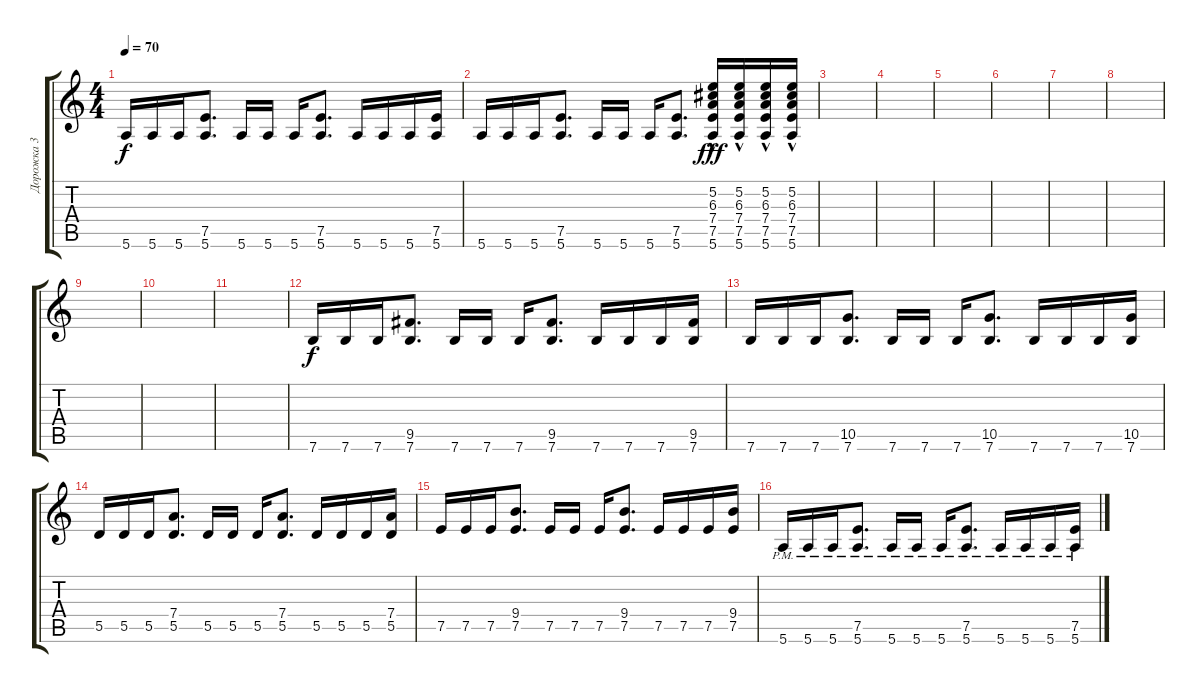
\track ("Дорожка 3" "Дорожка 3") {instrument distortionguitar}
\staff {score tabs}
\tuning (E4 B3 G3 D3 A2 E2) {hide}
\ts (4 4)
\tempo 70
\clef g2
\ks c
5.6.16{dy f} 5.6.16 5.6.16 (7.5 5.6).8{d} 5.6.16 5.6.16 5.6.16 (7.5 5.6).8{d} 5.6.16 5.6.16 5.6.16 (7.5 5.6).16 |
5.6.16 5.6.16 5.6.16 (7.5 5.6).8{d} 5.6.16 5.6.16 5.6.16 (7.5 5.6).8{d} (5.2{hac} 6.3{hac} 7.4{hac} 7.5{hac} 5.6{hac}).16{dy fff} (5.2{hac} 6.3{hac} 7.4{hac} 7.5{hac} 5.6{hac}).16 (5.2{hac} 6.3{hac} 7.4{hac} 7.5{hac} 5.6{hac}).16 (5.2{hac} 6.3{hac} 7.4{hac} 7.5{hac} 5.6{hac}).16 |
|
|
|
|
|
|
|
|
|
7.6.16{dy f} 7.6.16 7.6.16 (9.5 7.6).8{d} 7.6.16 7.6.16 7.6.16 (9.5 7.6).8{d} 7.6.16 7.6.16 7.6.16 (9.5 7.6).16 |
7.6.16 7.6.16 7.6.16 (10.5 7.6).8{d} 7.6.16 7.6.16 7.6.16 (10.5 7.6).8{d} 7.6.16 7.6.16 7.6.16 (10.5 7.6).16 |
5.5.16 5.5.16 5.5.16 (7.4 5.5).8{d} 5.5.16 5.5.16 5.5.16 (7.4 5.5).8{d} 5.5.16 5.5.16 5.5.16 (7.4 5.5).16 |
7.5.16 7.5.16 7.5.16 (9.4 7.5).8{d} 7.5.16 7.5.16 7.5.16 (9.4 7.5).8{d} 7.5.16 7.5.16 7.5.16 (9.4 7.5).16 |
5.6{pm}.16 5.6{pm}.16 5.6{pm}.16 (7.5{pm} 5.6{pm}).8{d} 5.6{pm}.16 5.6{pm}.16 5.6{pm}.16 (7.5{pm} 5.6{pm}).8{d} 5.6{pm}.16 5.6{pm}.16 5.6{pm}.16 (7.5{pm} 5.6{pm}).16
